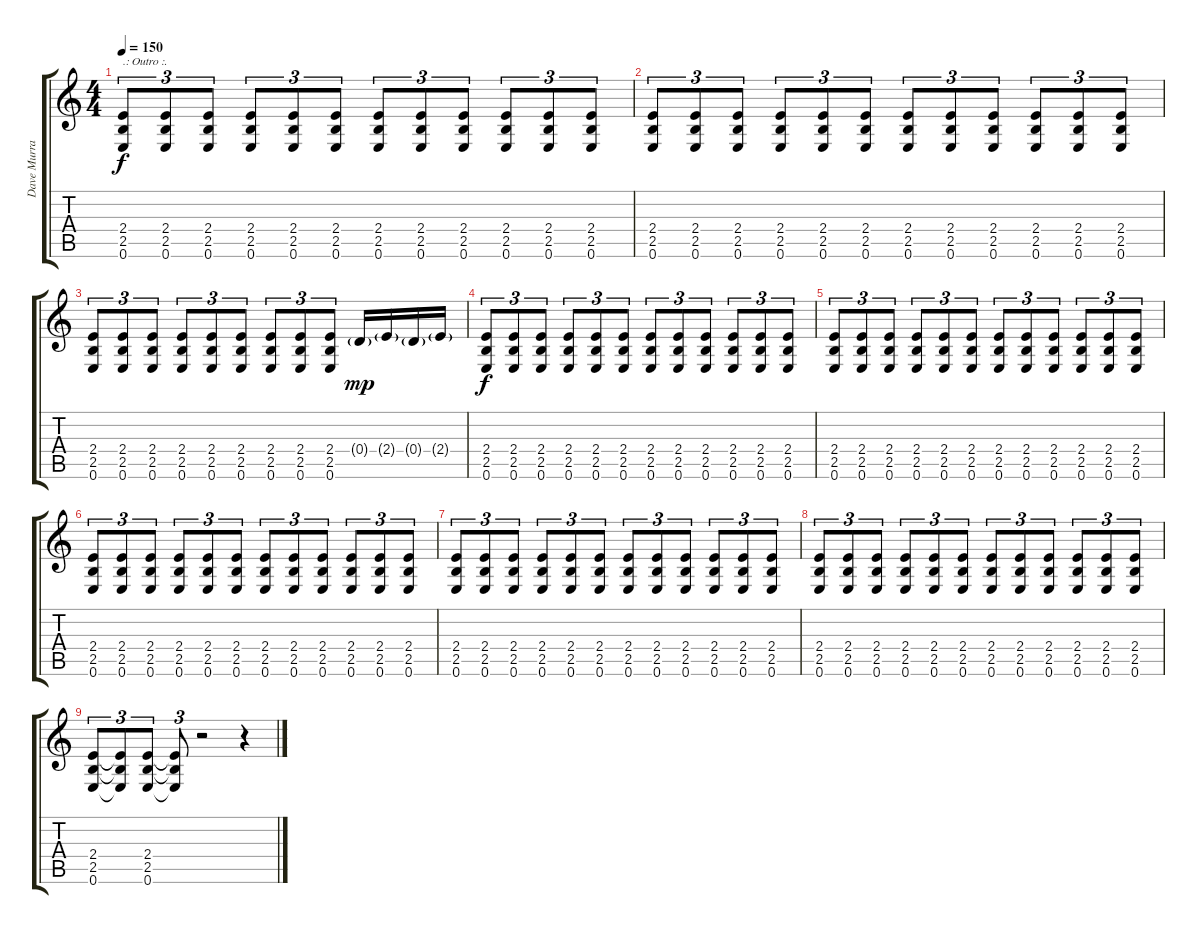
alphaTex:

\track ("Dave Murray" "Dave Murra") {instrument distortionguitar}
\staff {score tabs}
\tuning (E4 B3 G3 D3 A2 E2) {hide}
\ts (4 4)
\tempo 150
\clef g2
\ks c
(2.4 2.5 0.6).8{tu (3 2) txt ".: Outro :." dy f} (2.4 2.5 0.6).8{tu (3 2)} (2.4 2.5 0.6).8{tu (3 2)} (2.4 2.5 0.6).8{tu (3 2)} (2.4 2.5 0.6).8{tu (3 2)} (2.4 2.5 0.6).8{tu (3 2)} (2.4 2.5 0.6).8{tu (3 2)} (2.4 2.5 0.6).8{tu (3 2)} (2.4 2.5 0.6).8{tu (3 2)} (2.4 2.5 0.6).8{tu (3 2)} (2.4 2.5 0.6).8{tu (3 2)} (2.4 2.5 0.6).8{tu (3 2)} |
(2.4 2.5 0.6).8{tu (3 2)} (2.4 2.5 0.6).8{tu (3 2)} (2.4 2.5 0.6).8{tu (3 2)} (2.4 2.5 0.6).8{tu (3 2)} (2.4 2.5 0.6).8{tu (3 2)} (2.4 2.5 0.6).8{tu (3 2)} (2.4 2.5 0.6).8{tu (3 2)} (2.4 2.5 0.6).8{tu (3 2)} (2.4 2.5 0.6).8{tu (3 2)} (2.4 2.5 0.6).8{tu (3 2)} (2.4 2.5 0.6).8{tu (3 2)} (2.4 2.5 0.6).8{tu (3 2)} |
(2.4 2.5 0.6).8{tu (3 2)} (2.4 2.5 0.6).8{tu (3 2)} (2.4 2.5 0.6).8{tu (3 2)} (2.4 2.5 0.6).8{tu (3 2)} (2.4 2.5 0.6).8{tu (3 2)} (2.4 2.5 0.6).8{tu (3 2)} (2.4 2.5 0.6).8{tu (3 2)} (2.4 2.5 0.6).8{tu (3 2)} (2.4 2.5 0.6).8{tu (3 2)} 0.4{g}.16{dy mp} 2.4{g}.16 0.4{g}.16 2.4{g}.16 |
(2.4 2.5 0.6).8{tu (3 2) dy f} (2.4 2.5 0.6).8{tu (3 2)} (2.4 2.5 0.6).8{tu (3 2)} (2.4 2.5 0.6).8{tu (3 2)} (2.4 2.5 0.6).8{tu (3 2)} (2.4 2.5 0.6).8{tu (3 2)} (2.4 2.5 0.6).8{tu (3 2)} (2.4 2.5 0.6).8{tu (3 2)} (2.4 2.5 0.6).8{tu (3 2)} (2.4 2.5 0.6).8{tu (3 2)} (2.4 2.5 0.6).8{tu (3 2)} (2.4 2.5 0.6).8{tu (3 2)} |
(2.4 2.5 0.6).8{tu (3 2)} (2.4 2.5 0.6).8{tu (3 2)} (2.4 2.5 0.6).8{tu (3 2)} (2.4 2.5 0.6).8{tu (3 2)} (2.4 2.5 0.6).8{tu (3 2)} (2.4 2.5 0.6).8{tu (3 2)} (2.4 2.5 0.6).8{tu (3 2)} (2.4 2.5 0.6).8{tu (3 2)} (2.4 2.5 0.6).8{tu (3 2)} (2.4 2.5 0.6).8{tu (3 2)} (2.4 2.5 0.6).8{tu (3 2)} (2.4 2.5 0.6).8{tu (3 2)} |
(2.4 2.5 0.6).8{tu (3 2)} (2.4 2.5 0.6).8{tu (3 2)} (2.4 2.5 0.6).8{tu (3 2)} (2.4 2.5 0.6).8{tu (3 2)} (2.4 2.5 0.6).8{tu (3 2)} (2.4 2.5 0.6).8{tu (3 2)} (2.4 2.5 0.6).8{tu (3 2)} (2.4 2.5 0.6).8{tu (3 2)} (2.4 2.5 0.6).8{tu (3 2)} (2.4 2.5 0.6).8{tu (3 2)} (2.4 2.5 0.6).8{tu (3 2)} (2.4 2.5 0.6).8{tu (3 2)} |
(2.4 2.5 0.6).8{tu (3 2)} (2.4 2.5 0.6).8{tu (3 2)} (2.4 2.5 0.6).8{tu (3 2)} (2.4 2.5 0.6).8{tu (3 2)} (2.4 2.5 0.6).8{tu (3 2)} (2.4 2.5 0.6).8{tu (3 2)} (2.4 2.5 0.6).8{tu (3 2)} (2.4 2.5 0.6).8{tu (3 2)} (2.4 2.5 0.6).8{tu (3 2)} (2.4 2.5 0.6).8{tu (3 2)} (2.4 2.5 0.6).8{tu (3 2)} (2.4 2.5 0.6).8{tu (3 2)} |
(2.4 2.5 0.6).8{tu (3 2)} (2.4 2.5 0.6).8{tu (3 2)} (2.4 2.5 0.6).8{tu (3 2)} (2.4 2.5 0.6).8{tu (3 2)} (2.4 2.5 0.6).8{tu (3 2)} (2.4 2.5 0.6).8{tu (3 2)} (2.4 2.5 0.6).8{tu (3 2)} (2.4 2.5 0.6).8{tu (3 2)} (2.4 2.5 0.6).8{tu (3 2)} (2.4 2.5 0.6).8{tu (3 2)} (2.4 2.5 0.6).8{tu (3 2)} (2.4 2.5 0.6).8{tu (3 2)} |
(2.4 2.5 0.6).8{tu (3 2)} (2.4{t} 2.5{t} 0.6{t}).8{tu (3 2)} (2.4 2.5 0.6).8{tu (3 2)} (2.4{t} 2.5{t} 0.6{t}).8{tu (3 2)} r.2 r.4{tu (3 2)}
